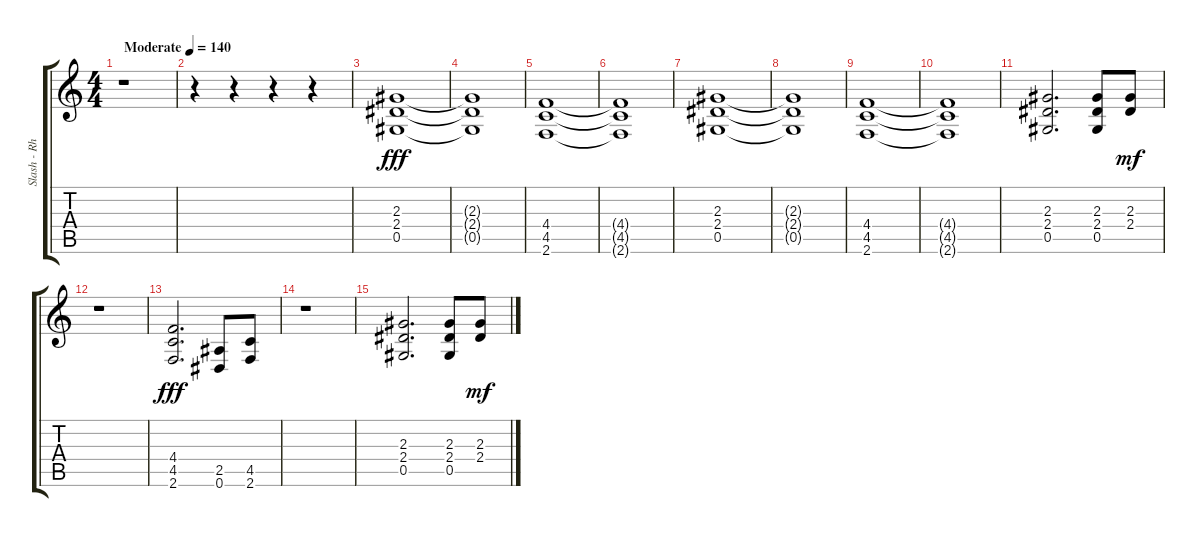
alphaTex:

\track ("Slash - Rhythm Guitar" "Slash - Rh") {instrument distortionguitar}
\staff {score tabs}
\tuning (Eb4 Bb3 Gb3 Db3 Ab2 Eb2) {hide}
\ts (4 4)
\tempo (140 "Moderate")
\clef g2
\ks c
r.1{dy fff instrument distortionguitar} |
r.4 r.4 r.4 r.4 |
(2.3 2.4 0.5).1 |
(2.3{t} 2.4{t} 0.5{t}).1 |
(4.4 4.5 2.6).1 |
(4.4{t} 4.5{t} 2.6{t}).1 |
(2.3 2.4 0.5).1 |
(2.3{t} 2.4{t} 0.5{t}).1 |
(4.4 4.5 2.6).1 |
(4.4{t} 4.5{t} 2.6{t}).1 |
(2.3 2.4 0.5).2{d} (2.3 2.4 0.5).8 (2.3 2.4).8{dy mf} |
r.1 |
(4.4 4.5 2.6).2{d dy fff} (2.5 0.6).8 (4.5 2.6).8 |
r.1 |
(2.3 2.4 0.5).2{d} (2.3 2.4 0.5).8 (2.3 2.4).8{dy mf}
